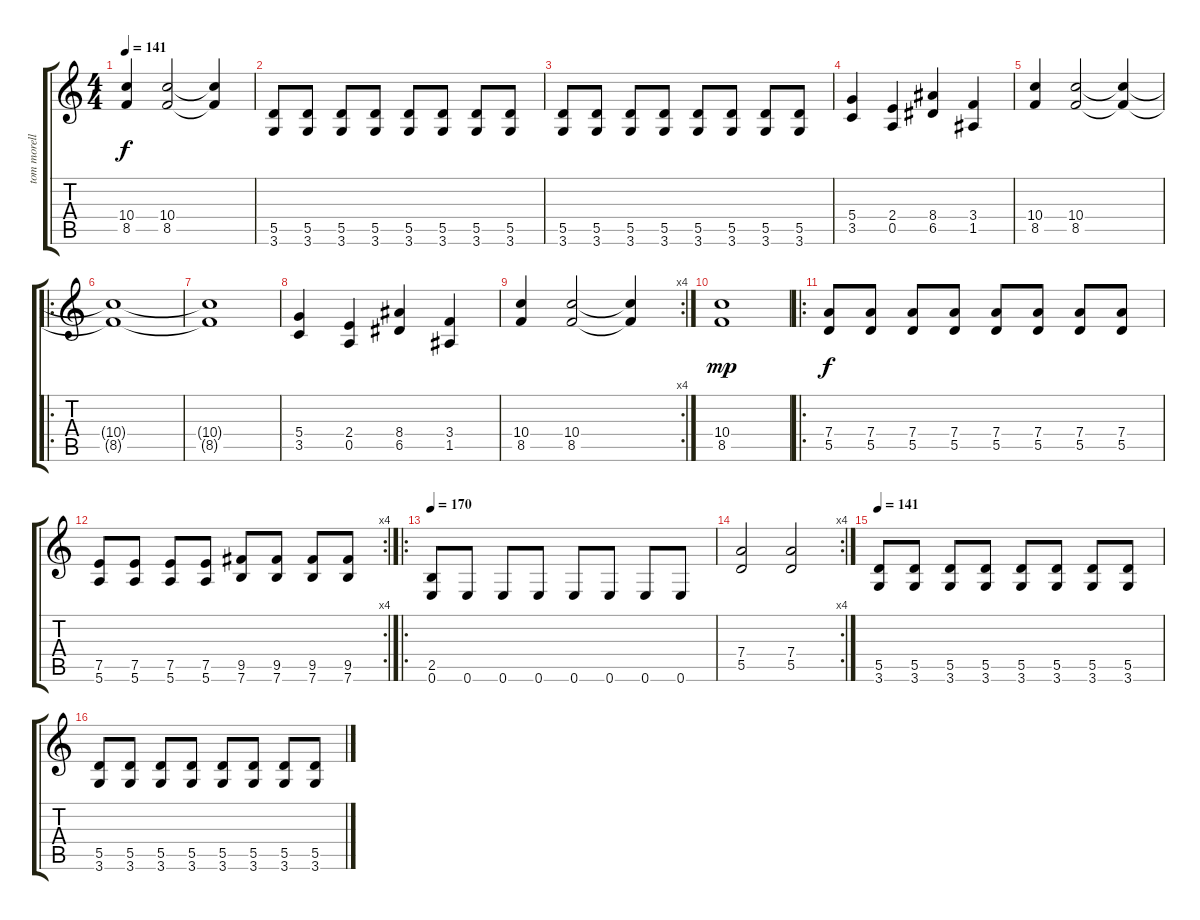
\track ("tom morello" "tom morell") {instrument overdrivenguitar}
\staff {score tabs}
\tuning (E4 B3 G3 D3 A2 E2) {hide}
\ts (4 4)
\tempo 141
\clef g2
\ks c
(10.4 8.5).4{dy f} (10.4 8.5).2 (10.4{t} 8.5{t}).4 |
(5.5 3.6).8{volume 14 balance 16 instrument electricguitarclean} (5.5 3.6).8 (5.5 3.6).8 (5.5 3.6).8 (5.5 3.6).8 (5.5 3.6).8 (5.5 3.6).8 (5.5 3.6).8 |
(5.5 3.6).8 (5.5 3.6).8 (5.5 3.6).8 (5.5 3.6).8 (5.5 3.6).8 (5.5 3.6).8 (5.5 3.6).8 (5.5 3.6).8 |
(5.4 3.5).4{volume 13} (2.4 0.5).4 (8.4 6.5).4 (3.4 1.5).4 |
(10.4 8.5).4 (10.4 8.5).2 (10.4{t} 8.5{t}).4 |
\ro
(10.4{t} 8.5{t}).1 |
(10.4{t} 8.5{t}).1 |
(5.4 3.5).4 (2.4 0.5).4 (8.4 6.5).4 (3.4 1.5).4 |
\rc 4
(10.4 8.5).4 (10.4 8.5).2 (10.4{t} 8.5{t}).4 |
(10.4 8.5).1{dy mp} |
\ro
(7.4 5.5).8{dy f} (7.4 5.5).8 (7.4 5.5).8 (7.4 5.5).8 (7.4 5.5).8 (7.4 5.5).8 (7.4 5.5).8 (7.4 5.5).8 |
\rc 4
(7.5 5.6).8 (7.5 5.6).8 (7.5 5.6).8 (7.5 5.6).8 (9.5 7.6).8 (9.5 7.6).8 (9.5 7.6).8 (9.5 7.6).8 |
\ro
\tempo 170
(2.5 0.6).8 0.6.8 0.6.8 0.6.8 0.6.8 0.6.8 0.6.8 0.6.8 |
\rc 4
(7.4 5.5).2 (7.4 5.5).2 |
\tempo 141
(5.5 3.6).8{volume 6} (5.5 3.6).8 (5.5 3.6).8 (5.5 3.6).8 (5.5 3.6).8 (5.5 3.6).8 (5.5 3.6).8 (5.5 3.6).8 |
(5.5 3.6).8 (5.5 3.6).8 (5.5 3.6).8 (5.5 3.6).8 (5.5 3.6).8 (5.5 3.6).8 (5.5 3.6).8 (5.5 3.6).8
